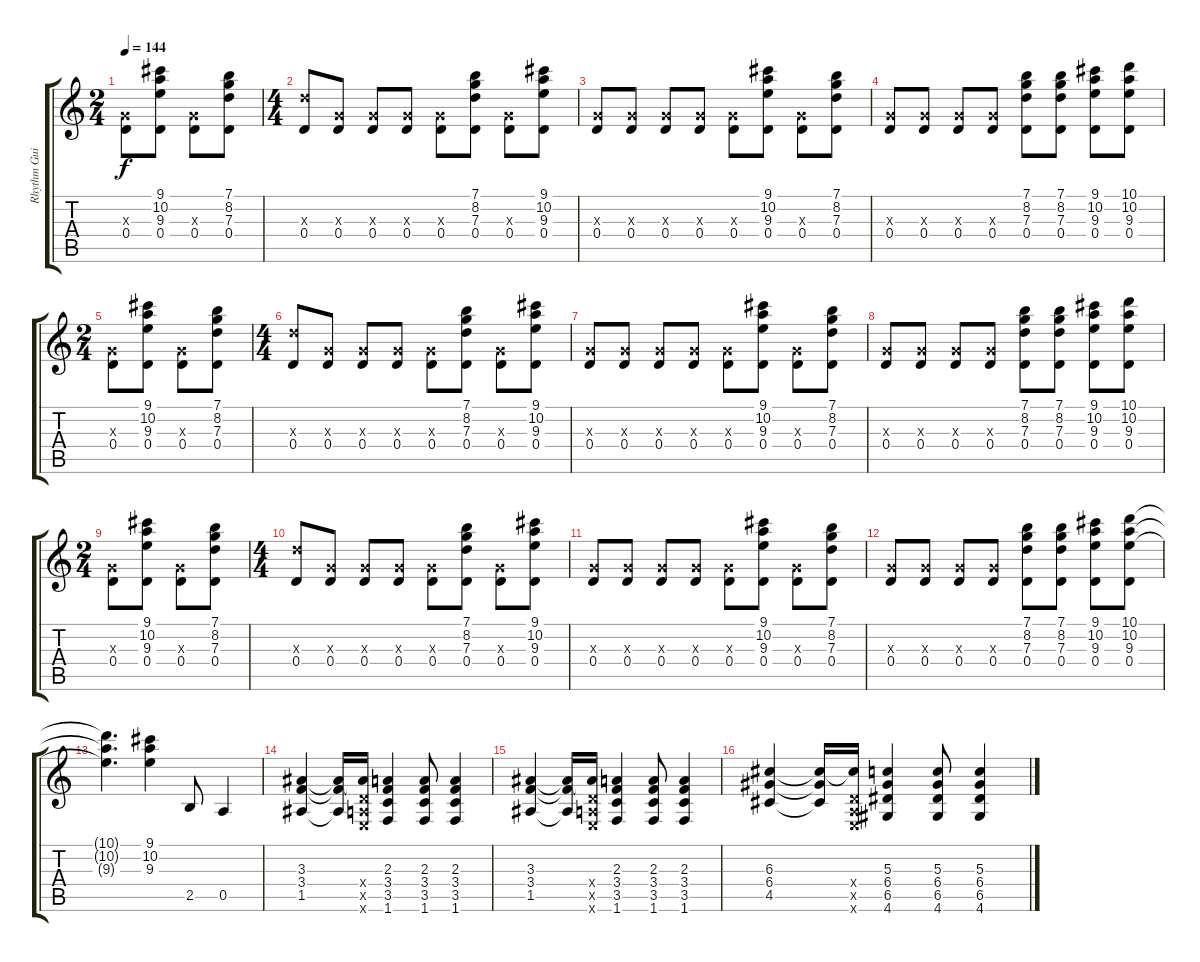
\track ("Rhythm Guitar 2" "Rhythm Gui") {instrument overdrivenguitar}
\staff {score tabs}
\tuning (E4 B3 G3 D3 A2 E2) {hide}
\ts (2 4)
\tempo 144
\clef g2
\ks c
(0.3{x} 0.4).8{dy f} (9.1 10.2 9.3 0.4).8 (0.3{x} 0.4).8 (7.1 8.2 7.3 0.4).8 |
\ts (4 4)
(7.3{x} 0.4).8 (0.3{x} 0.4).8 (0.3{x} 0.4).8 (0.3{x} 0.4).8 (0.3{x} 0.4).8 (7.1 8.2 7.3 0.4).8 (0.3{x} 0.4).8 (9.1 10.2 9.3 0.4).8 |
(0.3{x} 0.4).8 (0.3{x} 0.4).8 (0.3{x} 0.4).8 (0.3{x} 0.4).8 (0.3{x} 0.4).8 (9.1 10.2 9.3 0.4).8 (0.3{x} 0.4).8 (7.1 8.2 7.3 0.4).8 |
(0.3{x} 0.4).8 (0.3{x} 0.4).8 (0.3{x} 0.4).8 (0.3{x} 0.4).8 (7.1 8.2 7.3 0.4).8 (7.1 8.2 7.3 0.4).8 (9.1 10.2 9.3 0.4).8 (10.1 10.2 9.3 0.4).8 |
\ts (2 4)
(0.3{x} 0.4).8 (9.1 10.2 9.3 0.4).8 (0.3{x} 0.4).8 (7.1 8.2 7.3 0.4).8 |
\ts (4 4)
(7.3{x} 0.4).8 (0.3{x} 0.4).8 (0.3{x} 0.4).8 (0.3{x} 0.4).8 (0.3{x} 0.4).8 (7.1 8.2 7.3 0.4).8 (0.3{x} 0.4).8 (9.1 10.2 9.3 0.4).8 |
(0.3{x} 0.4).8 (0.3{x} 0.4).8 (0.3{x} 0.4).8 (0.3{x} 0.4).8 (0.3{x} 0.4).8 (9.1 10.2 9.3 0.4).8 (0.3{x} 0.4).8 (7.1 8.2 7.3 0.4).8 |
(0.3{x} 0.4).8 (0.3{x} 0.4).8 (0.3{x} 0.4).8 (0.3{x} 0.4).8 (7.1 8.2 7.3 0.4).8 (7.1 8.2 7.3 0.4).8 (9.1 10.2 9.3 0.4).8 (10.1 10.2 9.3 0.4).8 |
\ts (2 4)
(0.3{x} 0.4).8 (9.1 10.2 9.3 0.4).8 (0.3{x} 0.4).8 (7.1 8.2 7.3 0.4).8 |
\ts (4 4)
(7.3{x} 0.4).8 (0.3{x} 0.4).8 (0.3{x} 0.4).8 (0.3{x} 0.4).8 (0.3{x} 0.4).8 (7.1 8.2 7.3 0.4).8 (0.3{x} 0.4).8 (9.1 10.2 9.3 0.4).8 |
(0.3{x} 0.4).8 (0.3{x} 0.4).8 (0.3{x} 0.4).8 (0.3{x} 0.4).8 (0.3{x} 0.4).8 (9.1 10.2 9.3 0.4).8 (0.3{x} 0.4).8 (7.1 8.2 7.3 0.4).8 |
(0.3{x} 0.4).8 (0.3{x} 0.4).8 (0.3{x} 0.4).8 (0.3{x} 0.4).8 (7.1 8.2 7.3 0.4).8 (7.1 8.2 7.3 0.4).8 (9.1 10.2 9.3 0.4).8 (10.1 10.2 9.3 0.4).8 |
(10.1{t} 10.2{t} 9.3{t}).4{d} (9.1 10.2 9.3).4 2.5.8 0.5.4 |
(3.3 3.4 1.5).4 (3.3{t} 3.4{t} 1.5{t}).16 (3.3{t} 0.4{x} 0.5{x} 0.6{x}).16 (2.3 3.4 3.5 1.6).4 (2.3 3.4 3.5 1.6).8 (2.3 3.4 3.5 1.6).4 |
(3.3 3.4 1.5).4 (3.3{t} 3.4{t} 1.5{t}).16 (3.3{t} 0.4{x} 0.5{x} 0.6{x}).16 (2.3 3.4 3.5 1.6).4 (2.3 3.4 3.5 1.6).8 (2.3 3.4 3.5 1.6).4 |
(6.3 6.4 4.5).4 (6.3{t} 6.4{t} 4.5{t}).16 (6.3{t} 0.4{x} 0.5{x} 0.6{x}).16 (5.3 6.4 6.5 4.6).4 (5.3 6.4 6.5 4.6).8 (5.3 6.4 6.5 4.6).4
